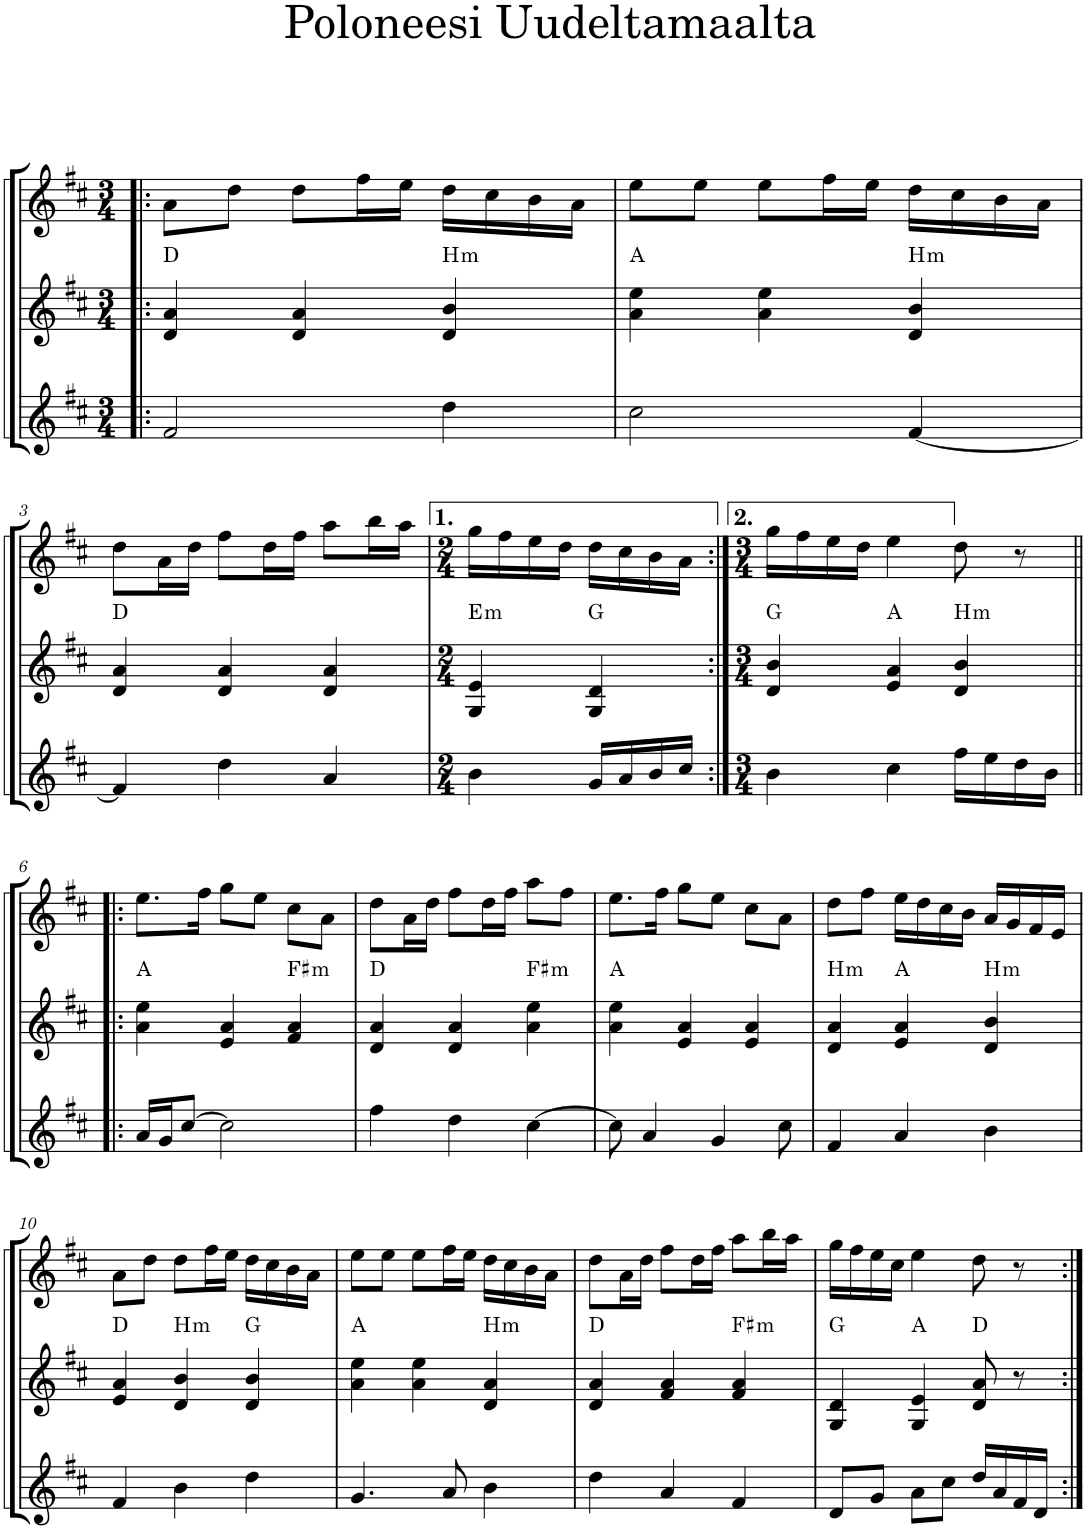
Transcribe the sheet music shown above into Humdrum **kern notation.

**kern	**kern	**kern	**harte
*part3	*part2	*part1	*part1
*staff3	*staff2	*staff1	*
*I"Contrabass	*I"Violin 2	*I"Violin 1	*
*I'Cb	*I'Vln	*I'Vln	*
*clefG2	*clefG2	*clefG2	*
*Trd7c12	*	*	*
*k[f#c#]	*k[f#c#]	*k[f#c#]	*
*M3/4	*M3/4	*M3/4	*
=1!|:	=1!|:	=1!|:	=1!|:
2f#/	4d/ 4a/	8a\L	D:maj
.	.	8dd\J	.
.	4d/ 4a/	8dd\L	.
.	.	16ff#\L	.
.	.	16ee\JJ	.
!	!	!	!LO:H:kt=m
4dd\	4d/ 4b/	16dd\LL	B:min
.	.	16cc#\	.
.	.	16b\	.
.	.	16a\JJ	.
=2	=2	=2	=2
2cc#\	4a\ 4ee\	8ee\L	A:maj
.	.	8ee\J	.
.	4a\ 4ee\	8ee\L	.
.	.	16ff#\L	.
.	.	16ee\JJ	.
!	!	!	!LO:H:kt=m
[4f#/	4d/ 4b/	16dd\LL	B:min
.	.	16cc#\	.
.	.	16b\	.
.	.	16a\JJ	.
!!LO:LB:g=z
=3	=3	=3	=3
4f#/]	4d/ 4a/	8dd\L	D:maj
.	.	16a\L	.
.	.	16dd\JJ	.
4dd\	4d/ 4a/	8ff#\L	.
.	.	16dd\L	.
.	.	16ff#\JJ	.
4a/	4d/ 4a/	8aa\L	.
.	.	16bb\L	.
.	.	16aa\JJ	.
=4	=4	=4	=4
*M2/4	*M2/4	*M2/4	*
!	!	!	!LO:H:kt=m
4b\	4G/ 4e/	16gg\LL	E:min
.	.	16ff#\	.
.	.	16ee\	.
.	.	16dd\JJ	.
16g/LL	4G/ 4d/	16dd\LL	G:maj
16a/	.	16cc#\	.
16b/	.	16b\	.
16cc#/JJ	.	16a\JJ	.
=5:|!	=5:|!	=5:|!	=5:|!
*M3/4	*M3/4	*M3/4	*
4b\	4d/ 4b/	16gg\LL	G:maj
.	.	16ff#\	.
.	.	16ee\	.
.	.	16dd\JJ	.
4cc#\	4e/ 4a/	4ee\	A:maj
!	!	!	!LO:H:kt=m
16ff#\LL	4d/ 4b/	8dd\	B:min
16ee\	.	.	.
16dd\	.	8r	.
16b\JJ	.	.	.
!!LO:LB:g=z
=6!|:	=6!|:	=6!|:	=6!|:
16a/LL	4a\ 4ee\	8.ee\L	A:maj
16g/J	.	.	.
[8cc#/J	.	.	.
.	.	16ff#\Jk	.
2cc#\]	4e/ 4a/	8gg\L	.
.	.	8ee\J	.
!	!	!	!LO:H:kt=m
.	4f#/ 4a/	8cc#\L	F#:min
.	.	8a\J	.
=7	=7	=7	=7
4ff#\	4d/ 4a/	8dd\L	D:maj
.	.	16a\L	.
.	.	16dd\JJ	.
4dd\	4d/ 4a/	8ff#\L	.
.	.	16dd\L	.
.	.	16ff#\JJ	.
!	!	!	!LO:H:kt=m
[4cc#\	4a\ 4ee\	8aa\L	F#:min
.	.	8ff#\J	.
=8	=8	=8	=8
8cc#\]	4a\ 4ee\	8.ee\L	A:maj
4a/	.	.	.
.	.	16ff#\Jk	.
.	4e/ 4a/	8gg\L	.
4g/	.	8ee\J	.
.	4e/ 4a/	8cc#\L	.
8cc#\	.	8a\J	.
=9	=9	=9	=9
!	!	!	!LO:H:kt=m
4f#/	4d/ 4a/	8dd\L	B:min
.	.	8ff#\J	.
4a/	4e/ 4a/	16ee\LL	A:maj
.	.	16dd\	.
.	.	16cc#\	.
.	.	16b\JJ	.
!	!	!	!LO:H:kt=m
4b\	4d/ 4b/	16a/LL	B:min
.	.	16g/	.
.	.	16f#/	.
.	.	16e/JJ	.
!!LO:LB:g=z
=10	=10	=10	=10
4f#/	4e/ 4a/	8a\L	D:maj
.	.	8dd\J	.
!	!	!	!LO:H:kt=m
4b\	4d/ 4b/	8dd\L	B:min
.	.	16ff#\L	.
.	.	16ee\JJ	.
4dd\	4d/ 4b/	16dd\LL	G:maj
.	.	16cc#\	.
.	.	16b\	.
.	.	16a\JJ	.
=11	=11	=11	=11
4.g/	4a\ 4ee\	8ee\L	A:maj
.	.	8ee\J	.
.	4a\ 4ee\	8ee\L	.
8a/	.	16ff#\L	.
.	.	16ee\JJ	.
!	!	!	!LO:H:kt=m
4b\	4d/ 4a/	16dd\LL	B:min
.	.	16cc#\	.
.	.	16b\	.
.	.	16a\JJ	.
=12	=12	=12	=12
4dd\	4d/ 4a/	8dd\L	D:maj
.	.	16a\L	.
.	.	16dd\JJ	.
4a/	4f#/ 4a/	8ff#\L	.
.	.	16dd\L	.
.	.	16ff#\JJ	.
!	!	!	!LO:H:kt=m
4f#/	4f#/ 4a/	8aa\L	F#:min
.	.	16bb\L	.
.	.	16aa\JJ	.
=13	=13	=13	=13
8d/L	4G/ 4d/	16gg\LL	G:maj
.	.	16ff#\	.
8g/J	.	16ee\	.
.	.	16cc#\JJ	.
8a\L	4G/ 4e/	4ee\	A:maj
8cc#\J	.	.	.
16dd/LL	8d/ 8a/	8dd\	D:maj
16a/	.	.	.
16f#/	8r	8r	.
16d/JJ	.	.	.
=:|!	=:|!	=:|!	=:|!
*-	*-	*-	*-
